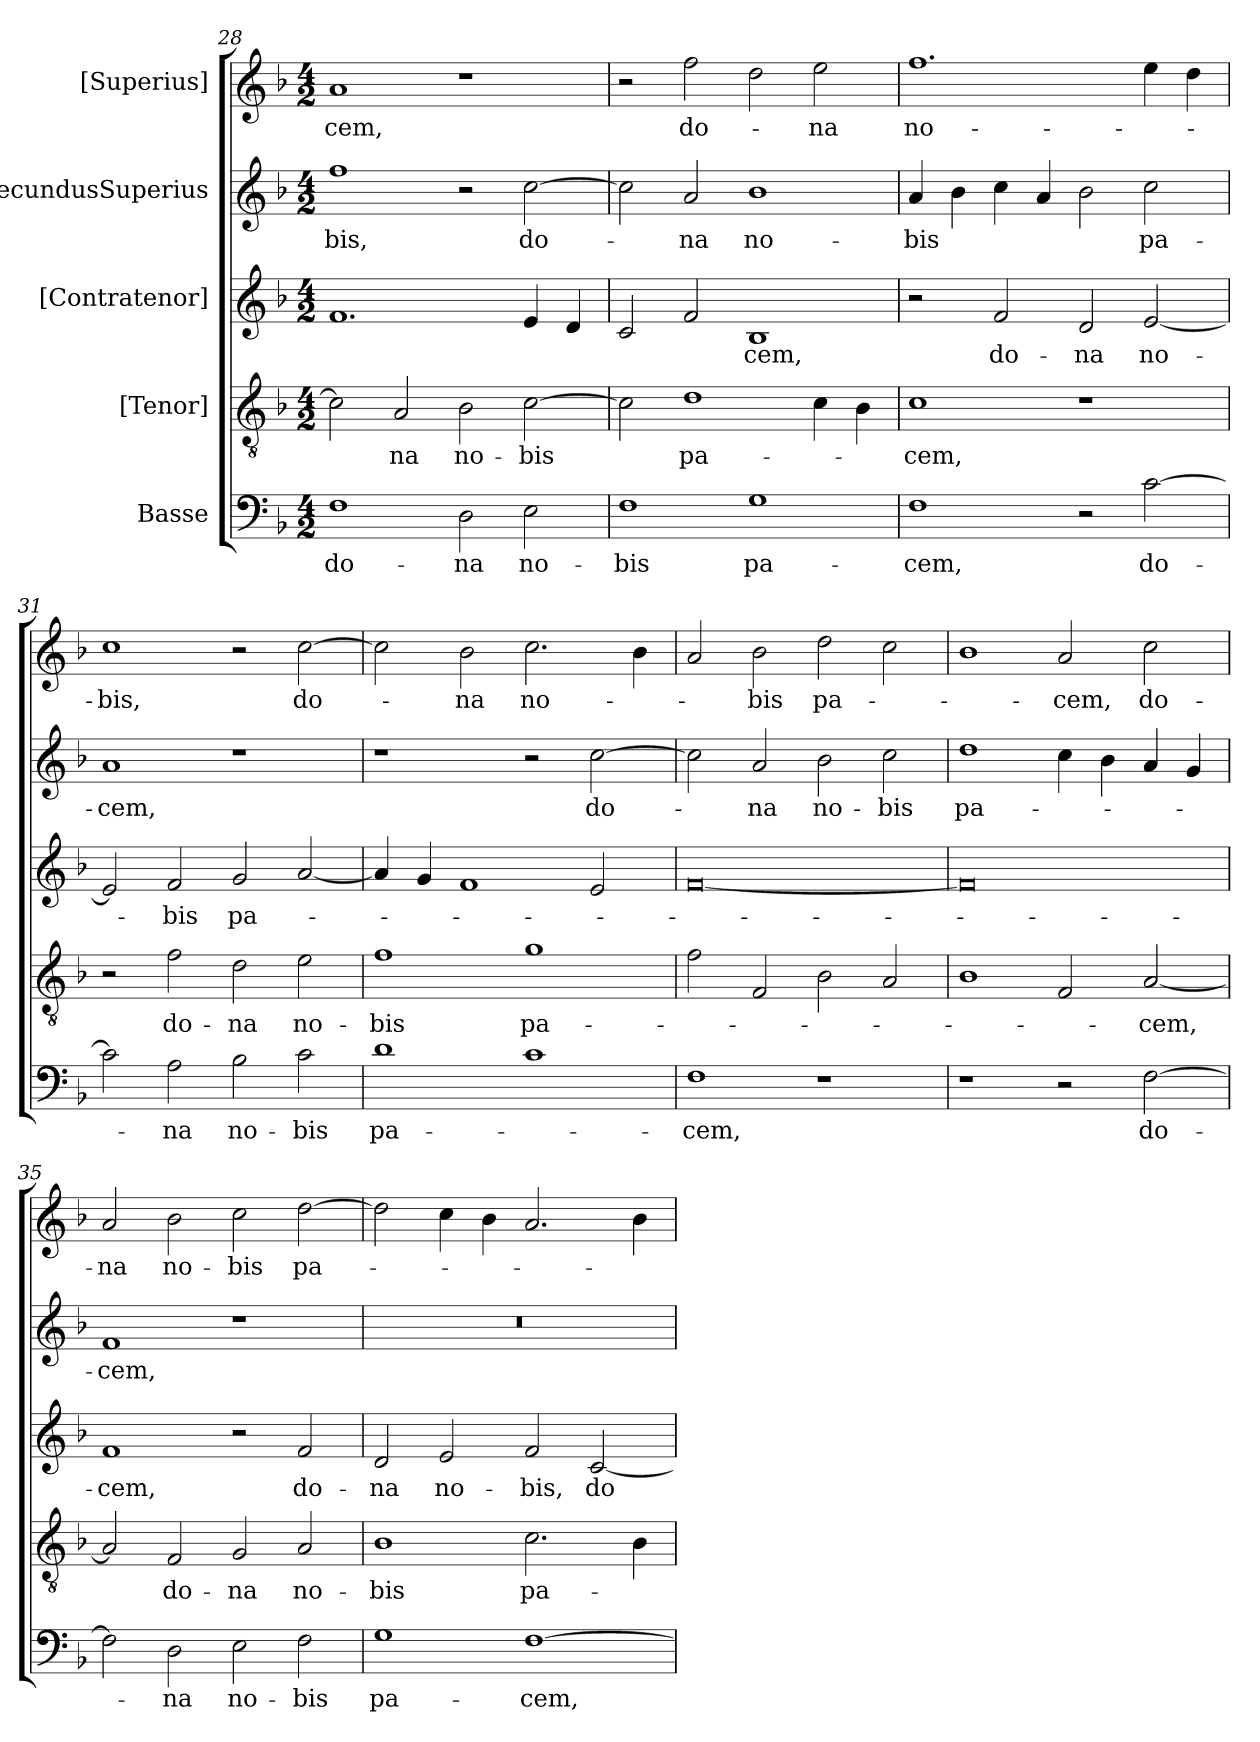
**kern	**text	**kern	**text	**kern	**text	**kern	**text	**kern	**text
*part5	*part5	*part4	*part4	*part3	*part3	*part2	*part2	*part1	*part1
*staff5	*staff5	*staff4	*staff4	*staff3	*staff3	*staff2	*staff2	*staff1	*staff1
*I"Basse	*	*I"[Tenor]	*	*I"[Contratenor]	*	*I"SecundusSuperius	*	*I"[Superius]	*
*clefF4	*	*clefGv2	*	*clefG2	*	*clefG2	*	*clefG2	*
*k[b-]	*	*k[b-]	*	*k[b-]	*	*k[b-]	*	*k[b-]	*
*M4/2	*	*M4/2	*	*M4/2	*	*M4/2	*	*M4/2	*
=28	=28	=28	=28	=28	=28	=28	=28	=28	=28
1F\	do-	2c\]	.	1.f/	.	1ff\	-bis,	1a/	-cem,
.	.	2A/	-na	.	.	.	.	.	.
2D\	-na	2B-\	no-	.	.	2r	.	1r	.
2E\	no-	[2c\	-bis	4e/	.	[2cc\	do-	.	.
.	.	.	.	4d/	.	.	.	.	.
=29	=29	=29	=29	=29	=29	=29	=29	=29	=29
1F\	-bis	2c\]	.	2c/	.	2cc\]	.	2r	.
.	.	1d\	pa-	2f/	.	2a/	-na	2ff\	do-
1G\	pa-	.	.	1B-/	-cem,	1b-\	no-	2dd\	.
.	.	4c\	.	.	.	.	.	2ee\	-na
.	.	4B-\	.	.	.	.	.	.	.
=30	=30	=30	=30	=30	=30	=30	=30	=30	=30
1F\	-cem,	1c\	-cem,	2r	.	4a/	-bis	1.ff\	no-
.	.	.	.	.	.	4b-\	.	.	.
.	.	.	.	2f/	do-	4cc\	.	.	.
.	.	.	.	.	.	4a/	.	.	.
2r	.	1r	.	2d/	-na	2b-\	.	.	.
[2c\	do-	.	.	[2e/	no-	2cc\	pa-	4ee\	.
.	.	.	.	.	.	.	.	4dd\	.
=31	=31	=31	=31	=31	=31	=31	=31	=31	=31
2c\]	.	2r	.	2e/]	.	1a/	-cem,	1cc\	-bis,
2A\	-na	2f\	do-	2f/	-bis	.	.	.	.
2B-\	no-	2d\	-na	2g/	pa-	1r	.	2r	.
2c\	-bis	2e\	no-	[2a/	.	.	.	[2cc\	do-
=32	=32	=32	=32	=32	=32	=32	=32	=32	=32
1d\	pa-	1f\	-bis	4a/]	.	1r	.	2cc\]	.
.	.	.	.	4g/	.	.	.	.	.
.	.	.	.	1f/	.	.	.	2b-\	-na
1c\	.	1g\	pa-	.	.	2r	.	2.cc\	no-
.	.	.	.	2e/	.	[2cc\	do-	.	.
.	.	.	.	.	.	.	.	4b-\	.
=33	=33	=33	=33	=33	=33	=33	=33	=33	=33
1F\	-cem,	2f\	.	[0f/	.	2cc\]	.	2a/	.
.	.	2F/	.	.	.	2a/	-na	2b-\	-bis
1r	.	2B-\	.	.	.	2b-\	no-	2dd\	pa-
.	.	2A/	.	.	.	2cc\	-bis	2cc\	.
=34	=34	=34	=34	=34	=34	=34	=34	=34	=34
1r	.	1B-\	.	0f/]	.	1dd\	pa-	1b-\	.
2r	.	2F/	.	.	.	4cc\	.	2a/	-cem,
.	.	.	.	.	.	4b-\	.	.	.
[2F\	do-	[2A/	-cem,	.	.	4a/	.	2cc\	do-
.	.	.	.	.	.	4g/	.	.	.
=35	=35	=35	=35	=35	=35	=35	=35	=35	=35
2F\]	.	2A/]	.	1f/	-cem,	1f/	-cem,	2a/	-na
2D\	-na	2F/	do-	.	.	.	.	2b-\	no-
2E\	no-	2G/	-na	2r	.	1r	.	2cc\	-bis
2F\	-bis	2A/	no-	2f/	do-	.	.	[2dd\	pa-
=36	=36	=36	=36	=36	=36	=36	=36	=36	=36
1G\	pa-	1B-\	-bis	2d/	-na	0r	.	2dd\]	.
.	.	.	.	2e/	no-	.	.	4cc\	.
.	.	.	.	.	.	.	.	4b-\	.
[1F\	-cem,	2.c\	pa-	2f/	-bis,	.	.	2.a/	.
.	.	.	.	[2c/	do-	.	.	.	.
.	.	4B-\	.	.	.	.	.	4b-\	.
=	=	=	=	=	=	=	=	=	=
*-	*-	*-	*-	*-	*-	*-	*-	*-	*-
